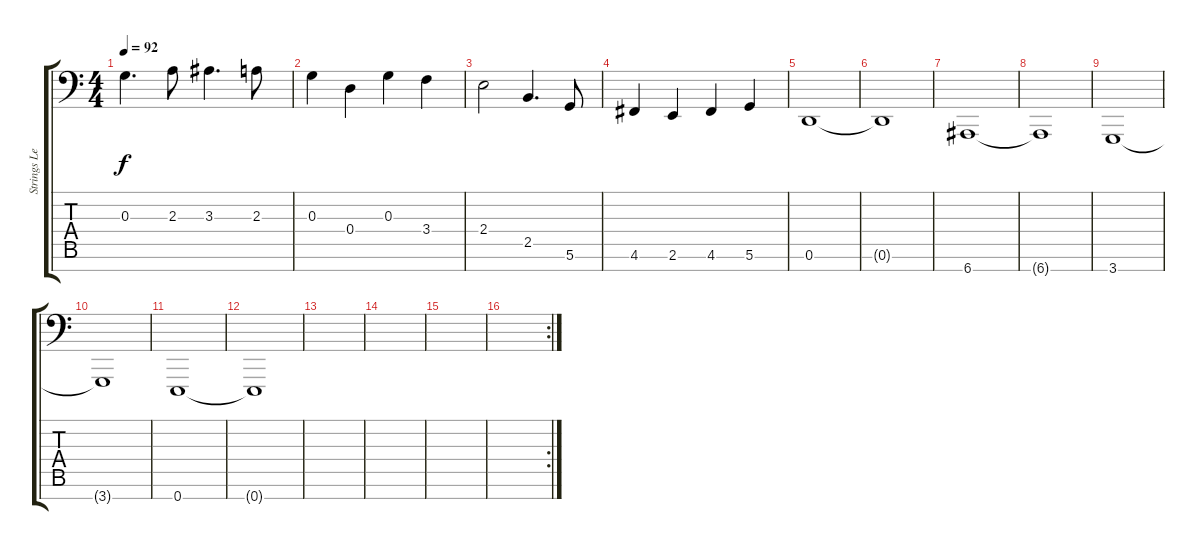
\track ("Strings Lead" "Strings Le") {instrument stringensemble1}
\staff {score tabs}
\tuning (E4 B3 G3 D3 A2 D2 E1) {hide}
\ts (4 4)
\tempo 92
\clef f4
\ks c
0.3.4{d dy f} 2.3.8 3.3.4{d} 2.3.8 |
0.3.4 0.4.4 0.3.4 3.4.4 |
2.4.2 2.5.4{d} 5.6.8 |
4.6.4 2.6.4 4.6.4 5.6.4 |
0.6.1 |
0.6{t}.1 |
6.7.1 |
6.7{t}.1 |
3.7.1 |
3.7{t}.1 |
0.7.1 |
0.7{t}.1 |
|
|
|
\rc 2
